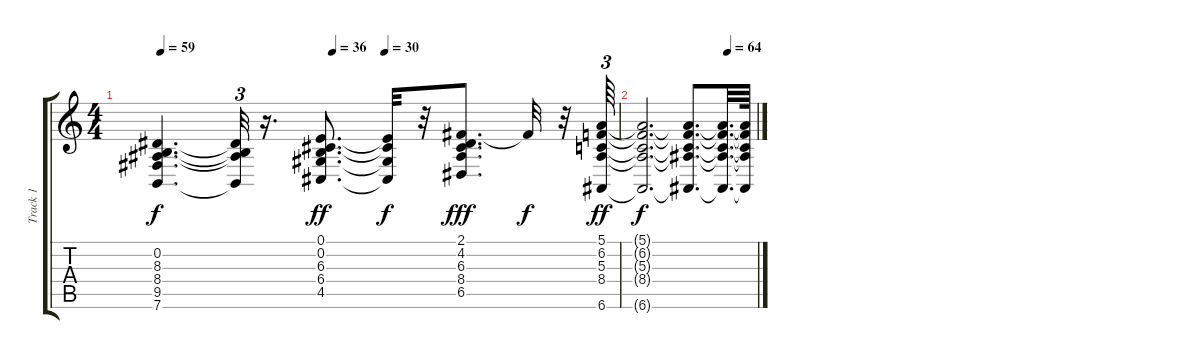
\track ("Track 1" "Track 1") {instrument acousticgrandpiano}
\staff {score tabs}
\tuning (E4 B3 G3 D3 A2 E2) {hide}
\ts (4 4)
\tempo 59
\tempo (36 0.375)
\tempo (30 0.4895833333333333)
\clef g2
\ks c
(0.2{t} 8.3{t} 8.4{t} 9.5{t} 7.6{t}).4{d dy f} (0.2{t} 8.3{t} 8.4{t} 7.6{t}).32{tu (3 2)} r.16{d} (0.1 0.2 6.3 6.4 4.5).8{d dy ff} (0.1{t} 6.3{t} 6.4{t} 4.5{t}).32{dy f} r.32 (2.1 4.2 6.3 8.4 6.5).8{d dy fff} 2.1{t}.32{dy f} r.32 (5.1 6.2 5.3 8.4 6.6).64{tu (3 2) dy ff} |
\tempo (64 0.75)
(5.1{t} 6.2{t} 5.3{t} 8.4{t} 6.6{t}).2{d dy f} (5.1{t} 6.2{t} 5.3{t} 8.4{t} 6.6{t}).8{d} (5.1{t} 6.2{t} 5.3{t} 8.4{t} 6.6{t}).32{d} (5.1{t} 6.2{t} 5.3{t} 8.4{t} 6.6{t}).64
